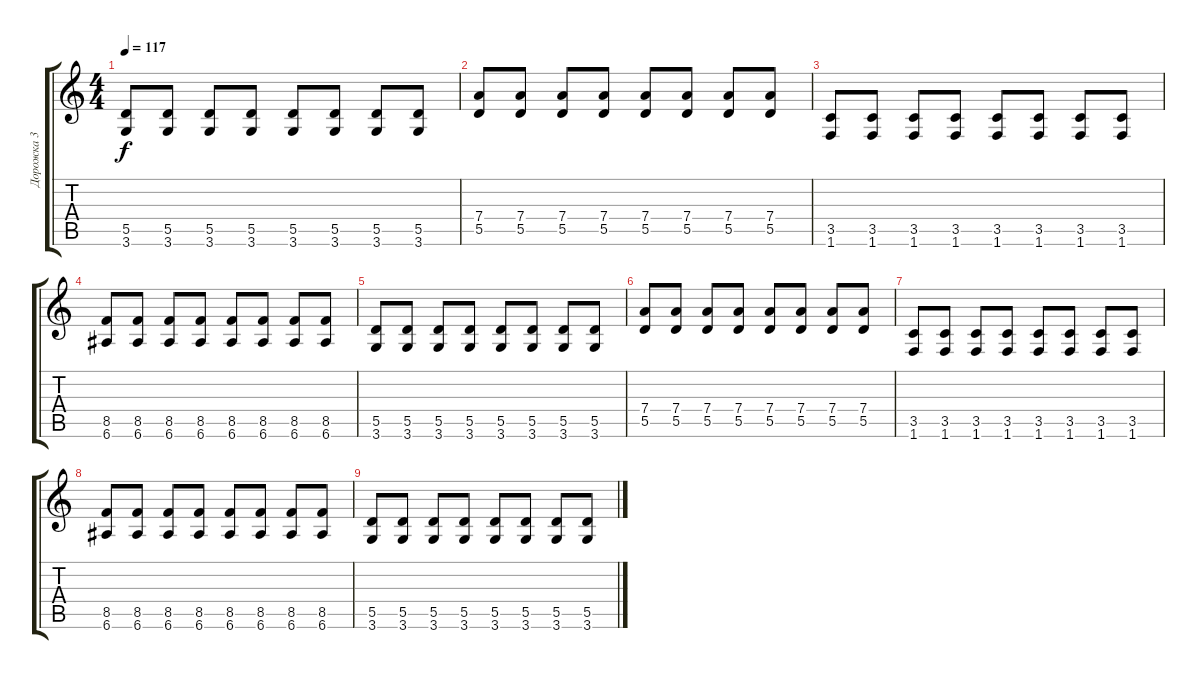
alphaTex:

\track ("Дорожка 3" "Дорожка 3") {instrument overdrivenguitar}
\staff {score tabs}
\tuning (E4 B3 G3 D3 A2 E2) {hide}
\ts (4 4)
\section ("" "")
\tempo 117
\clef g2
\ks c
(5.5 3.6).8{dy f} (5.5 3.6).8 (5.5 3.6).8 (5.5 3.6).8 (5.5 3.6).8 (5.5 3.6).8 (5.5 3.6).8 (5.5 3.6).8 |
(7.4 5.5).8 (7.4 5.5).8 (7.4 5.5).8 (7.4 5.5).8 (7.4 5.5).8 (7.4 5.5).8 (7.4 5.5).8 (7.4 5.5).8 |
(3.5 1.6).8 (3.5 1.6).8 (3.5 1.6).8 (3.5 1.6).8 (3.5 1.6).8 (3.5 1.6).8 (3.5 1.6).8 (3.5 1.6).8 |
(8.5 6.6).8 (8.5 6.6).8 (8.5 6.6).8 (8.5 6.6).8 (8.5 6.6).8 (8.5 6.6).8 (8.5 6.6).8 (8.5 6.6).8 |
(5.5 3.6).8 (5.5 3.6).8 (5.5 3.6).8 (5.5 3.6).8 (5.5 3.6).8 (5.5 3.6).8 (5.5 3.6).8 (5.5 3.6).8 |
(7.4 5.5).8 (7.4 5.5).8 (7.4 5.5).8 (7.4 5.5).8 (7.4 5.5).8 (7.4 5.5).8 (7.4 5.5).8 (7.4 5.5).8 |
(3.5 1.6).8 (3.5 1.6).8 (3.5 1.6).8 (3.5 1.6).8 (3.5 1.6).8 (3.5 1.6).8 (3.5 1.6).8 (3.5 1.6).8 |
(8.5 6.6).8 (8.5 6.6).8 (8.5 6.6).8 (8.5 6.6).8 (8.5 6.6).8 (8.5 6.6).8 (8.5 6.6).8 (8.5 6.6).8 |
(5.5 3.6).8 (5.5 3.6).8 (5.5 3.6).8 (5.5 3.6).8 (5.5 3.6).8 (5.5 3.6).8 (5.5 3.6).8 (5.5 3.6).8
